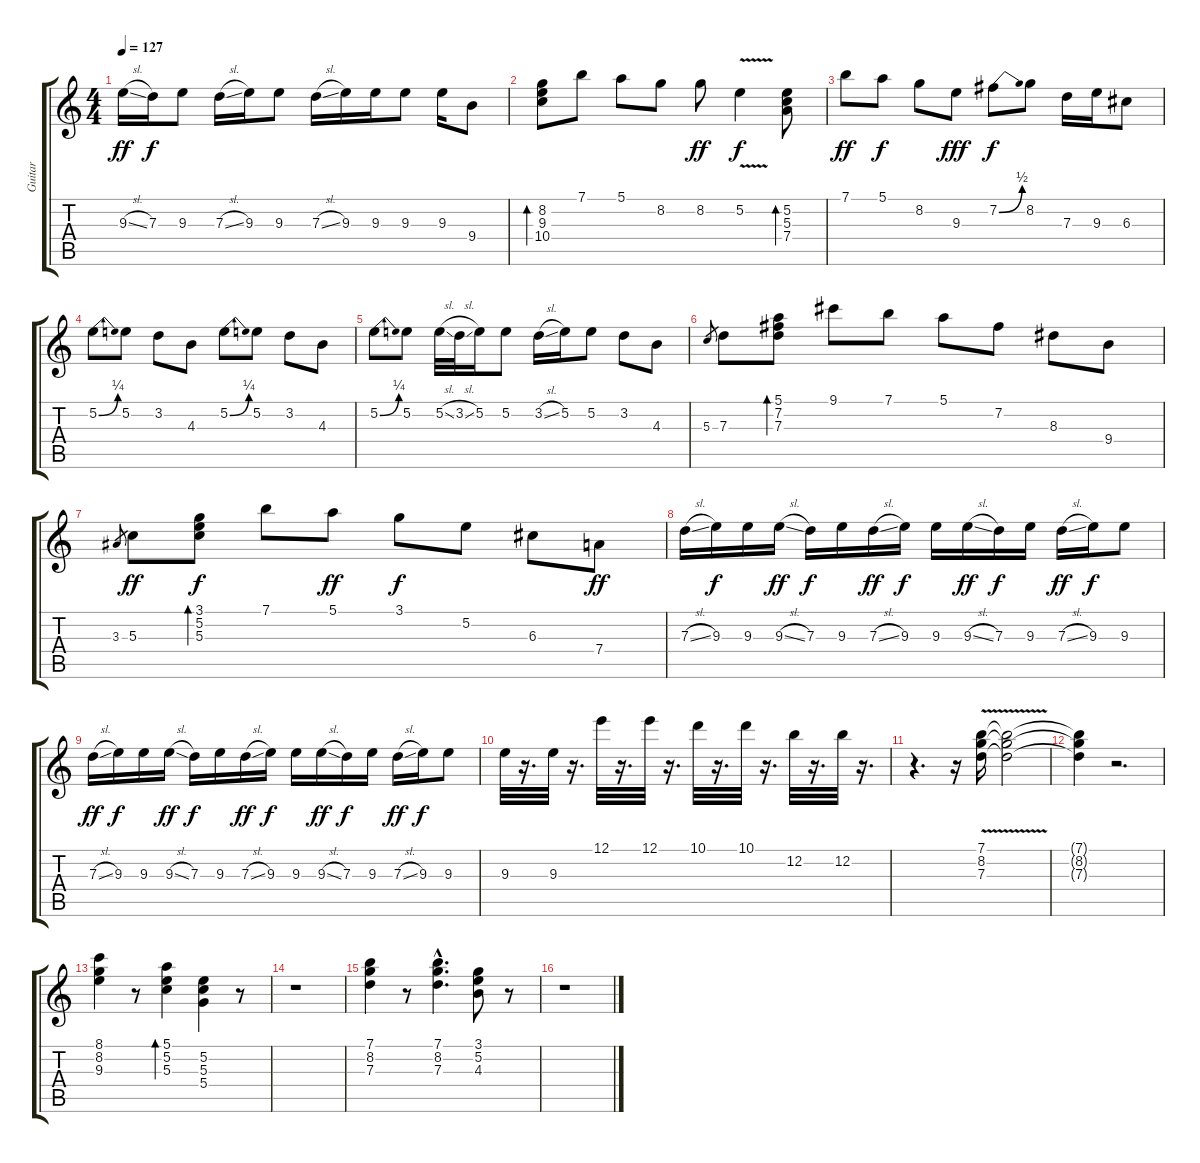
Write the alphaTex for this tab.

\track ("Guitar" "Guitar") {instrument overdrivenguitar}
\staff {score tabs}
\tuning (E4 B3 G3 D3 A2 E2) {hide}
\ts (4 4)
\tempo 127
\clef g2
\ks c
9.3{sl}.16{dy ff} 7.3.16{dy f} 9.3.8 7.3{sl}.16 9.3.16 9.3.8 7.3{sl}.16 9.3.16 9.3.16 9.3.8 9.3.16 9.4.8 |
(8.2 9.3 10.4).8{bd 240} 7.1.8 5.1.8 8.2.8 8.2.8{dy ff} 5.2{v}.4{dy f} (5.2 5.3 7.4).8{bd 480} |
7.1.8{dy ff} 5.1.8{dy f} 8.2.8 9.3.8{dy fff} 7.2{be (bend 0 0 60 2)}.8{dy f} 8.2.8 7.3.16 9.3.16 6.3.8 |
5.2{be (bend 0 0 60 1)}.8 5.2.8 3.2.8 4.3.8 5.2{be (bend 0 0 60 1)}.8 5.2.8 3.2.8 4.3.8 |
5.2{be (bend 0 0 60 1)}.8 5.2.8 5.2{sl}.32 3.2{sl}.32 5.2.16 5.2.8 3.2{sl}.16 5.2.16 5.2.8 3.2.8 4.3.8 |
5.3.8{gr} 7.3.8 (5.1 7.2 7.3).8{bd 480} 9.1.8 7.1.8 5.1.8 7.2.8 8.3.8 9.4.8 |
3.3.8{gr} 5.3.8{dy ff} (3.1 5.2 5.3).8{bd 480 dy f} 7.1.8 5.1.8{dy ff} 3.1.8{dy f} 5.2.8 6.3.8 7.4.8{dy ff} |
7.3{sl}.16 9.3.16{dy f} 9.3.16 9.3{sl}.16{dy ff} 7.3.16{dy f} 9.3.16 7.3{sl}.16{dy ff} 9.3.16{dy f} 9.3.16 9.3{sl}.16{dy ff} 7.3.16{dy f} 9.3.16 7.3{sl}.16{dy ff} 9.3.16{dy f} 9.3.8 |
7.3{sl}.16{dy ff} 9.3.16{dy f} 9.3.16 9.3{sl}.16{dy ff} 7.3.16{dy f} 9.3.16 7.3{sl}.16{dy ff} 9.3.16{dy f} 9.3.16 9.3{sl}.16{dy ff} 7.3.16{dy f} 9.3.16 7.3{sl}.16{dy ff} 9.3.16{dy f} 9.3.8 |
9.3.32 r.16{d} 9.3.32 r.16{d} 12.1.32 r.16{d} 12.1.32 r.16{d} 10.1.32 r.16{d} 10.1.32 r.16{d} 12.2.32 r.16{d} 12.2.32 r.16{d} |
r.4{d} r.16 (7.1{v} 8.2{v} 7.3{v}).16 (7.1{t} 8.2{t} 7.3{t}).2 |
(7.1{t} 8.2{t} 7.3{t}).4 r.2{d} |
(8.1 8.2 9.3).4 r.8 (5.1 5.2 5.3).4{bd 240} (5.2 5.3 5.4).4 r.8 |
r.1 |
(7.1 8.2 7.3).4 r.8 (7.1{hac} 8.2{hac} 7.3{hac}).4{d} (3.1 5.2 4.3).8 r.8 |
r.1
